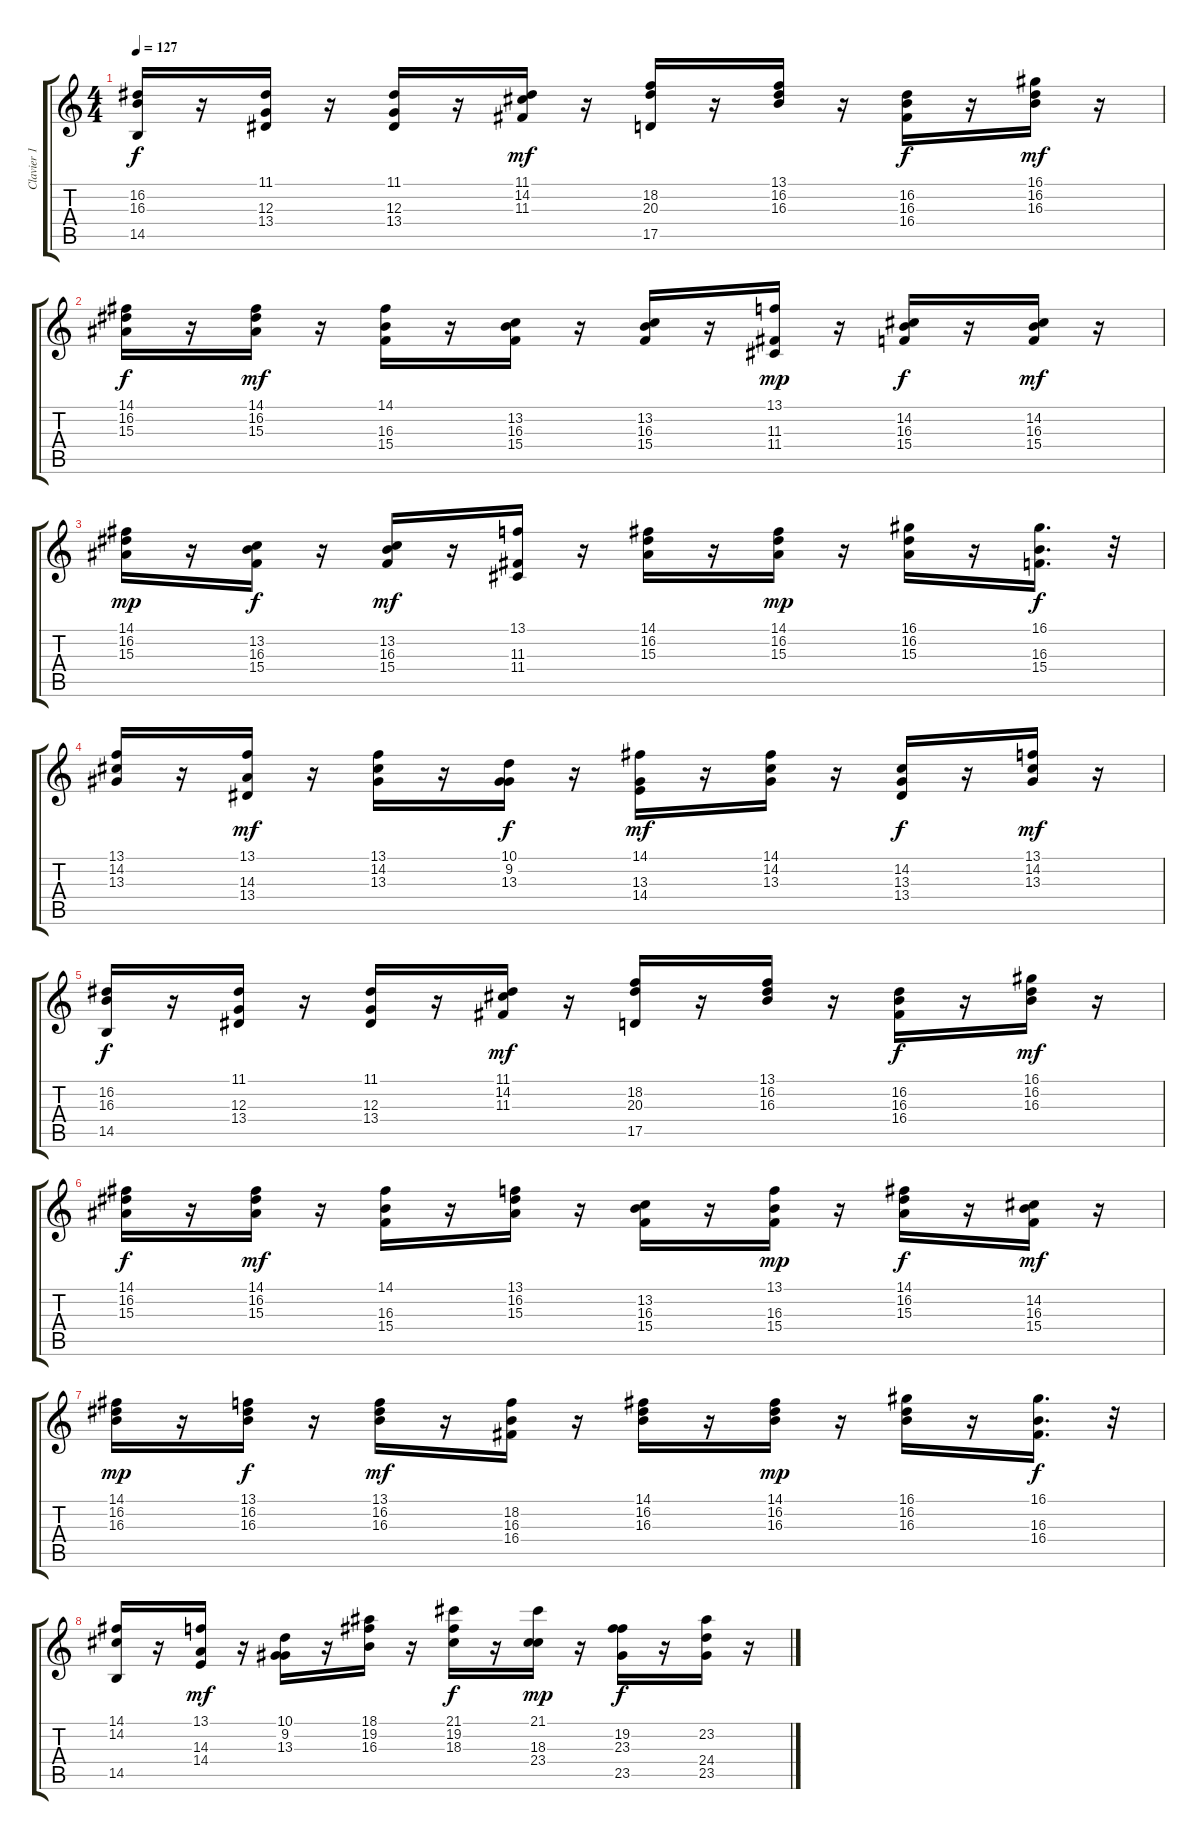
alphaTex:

\track ("Clavier 1" "Clavier 1") {instrument rockorgan}
\staff {score tabs}
\tuning (E4 B3 G3 D3 A2 E2) {hide}
\ts (4 4)
\tempo 127
\clef g2
\ks c
(16.2 16.3 14.5).16{dy f} r.16 (11.1 12.3 13.4).16 r.16 (11.1 12.3 13.4).16 r.16 (11.1 14.2 11.3).16{dy mf} r.16 (18.2 20.3 17.5).16 r.16 (13.1 16.2 16.3).16 r.16 (16.2 16.3 16.4).16{dy f} r.16 (16.1 16.2 16.3).16{dy mf} r.16 |
(14.1 16.2 15.3).16{dy f} r.16 (14.1 16.2 15.3).16{dy mf} r.16 (14.1 16.3 15.4).16 r.16 (13.2 16.3 15.4).16 r.16 (13.2 16.3 15.4).16 r.16 (13.1 11.3 11.4).16{dy mp} r.16 (14.2 16.3 15.4).16{dy f} r.16 (14.2 16.3 15.4).16{dy mf} r.16 |
(14.1 16.2 15.3).16{dy mp} r.16 (13.2 16.3 15.4).16{dy f} r.16 (13.2 16.3 15.4).16{dy mf} r.16 (13.1 11.3 11.4).16 r.16 (14.1 16.2 15.3).16 r.16 (14.1 16.2 15.3).16{dy mp} r.16 (16.1 16.2 15.3).16 r.16 (16.1 16.3 15.4).16{d dy f} r.32 |
(13.1 14.2 13.3).16 r.16 (13.1 14.3 13.4).16{dy mf} r.16 (13.1 14.2 13.3).16 r.16 (10.1 9.2 13.3).16{dy f} r.16 (14.1 13.3 14.4).16{dy mf} r.16 (14.1 14.2 13.3).16 r.16 (14.2 13.3 13.4).16{dy f} r.16 (13.1 14.2 13.3).16{dy mf} r.16 |
(16.2 16.3 14.5).16{dy f} r.16 (11.1 12.3 13.4).16 r.16 (11.1 12.3 13.4).16 r.16 (11.1 14.2 11.3).16{dy mf} r.16 (18.2 20.3 17.5).16 r.16 (13.1 16.2 16.3).16 r.16 (16.2 16.3 16.4).16{dy f} r.16 (16.1 16.2 16.3).16{dy mf} r.16 |
(14.1 16.2 15.3).16{dy f} r.16 (14.1 16.2 15.3).16{dy mf} r.16 (14.1 16.3 15.4).16 r.16 (13.1 16.2 15.3).16 r.16 (13.2 16.3 15.4).16 r.16 (13.1 16.3 15.4).16{dy mp} r.16 (14.1 16.2 15.3).16{dy f} r.16 (14.2 16.3 15.4).16{dy mf} r.16 |
(14.1 16.2 16.3).16{dy mp} r.16 (13.1 16.2 16.3).16{dy f} r.16 (13.1 16.2 16.3).16{dy mf} r.16 (18.2 16.3 16.4).16 r.16 (14.1 16.2 16.3).16 r.16 (14.1 16.2 16.3).16{dy mp} r.16 (16.1 16.2 16.3).16 r.16 (16.1 16.3 16.4).16{d dy f} r.32 |
(14.1 14.2 14.5).16 r.16 (13.1 14.3 14.4).16{dy mf} r.16 (10.1 9.2 13.3).16 r.16 (18.1 19.2 16.3).16 r.16 (21.1 19.2 18.3).16{dy f} r.16 (21.1 18.3 23.4).16{dy mp} r.16 (19.2 23.3 23.5).16{dy f} r.16 (23.2 24.4 23.5).16 r.16
